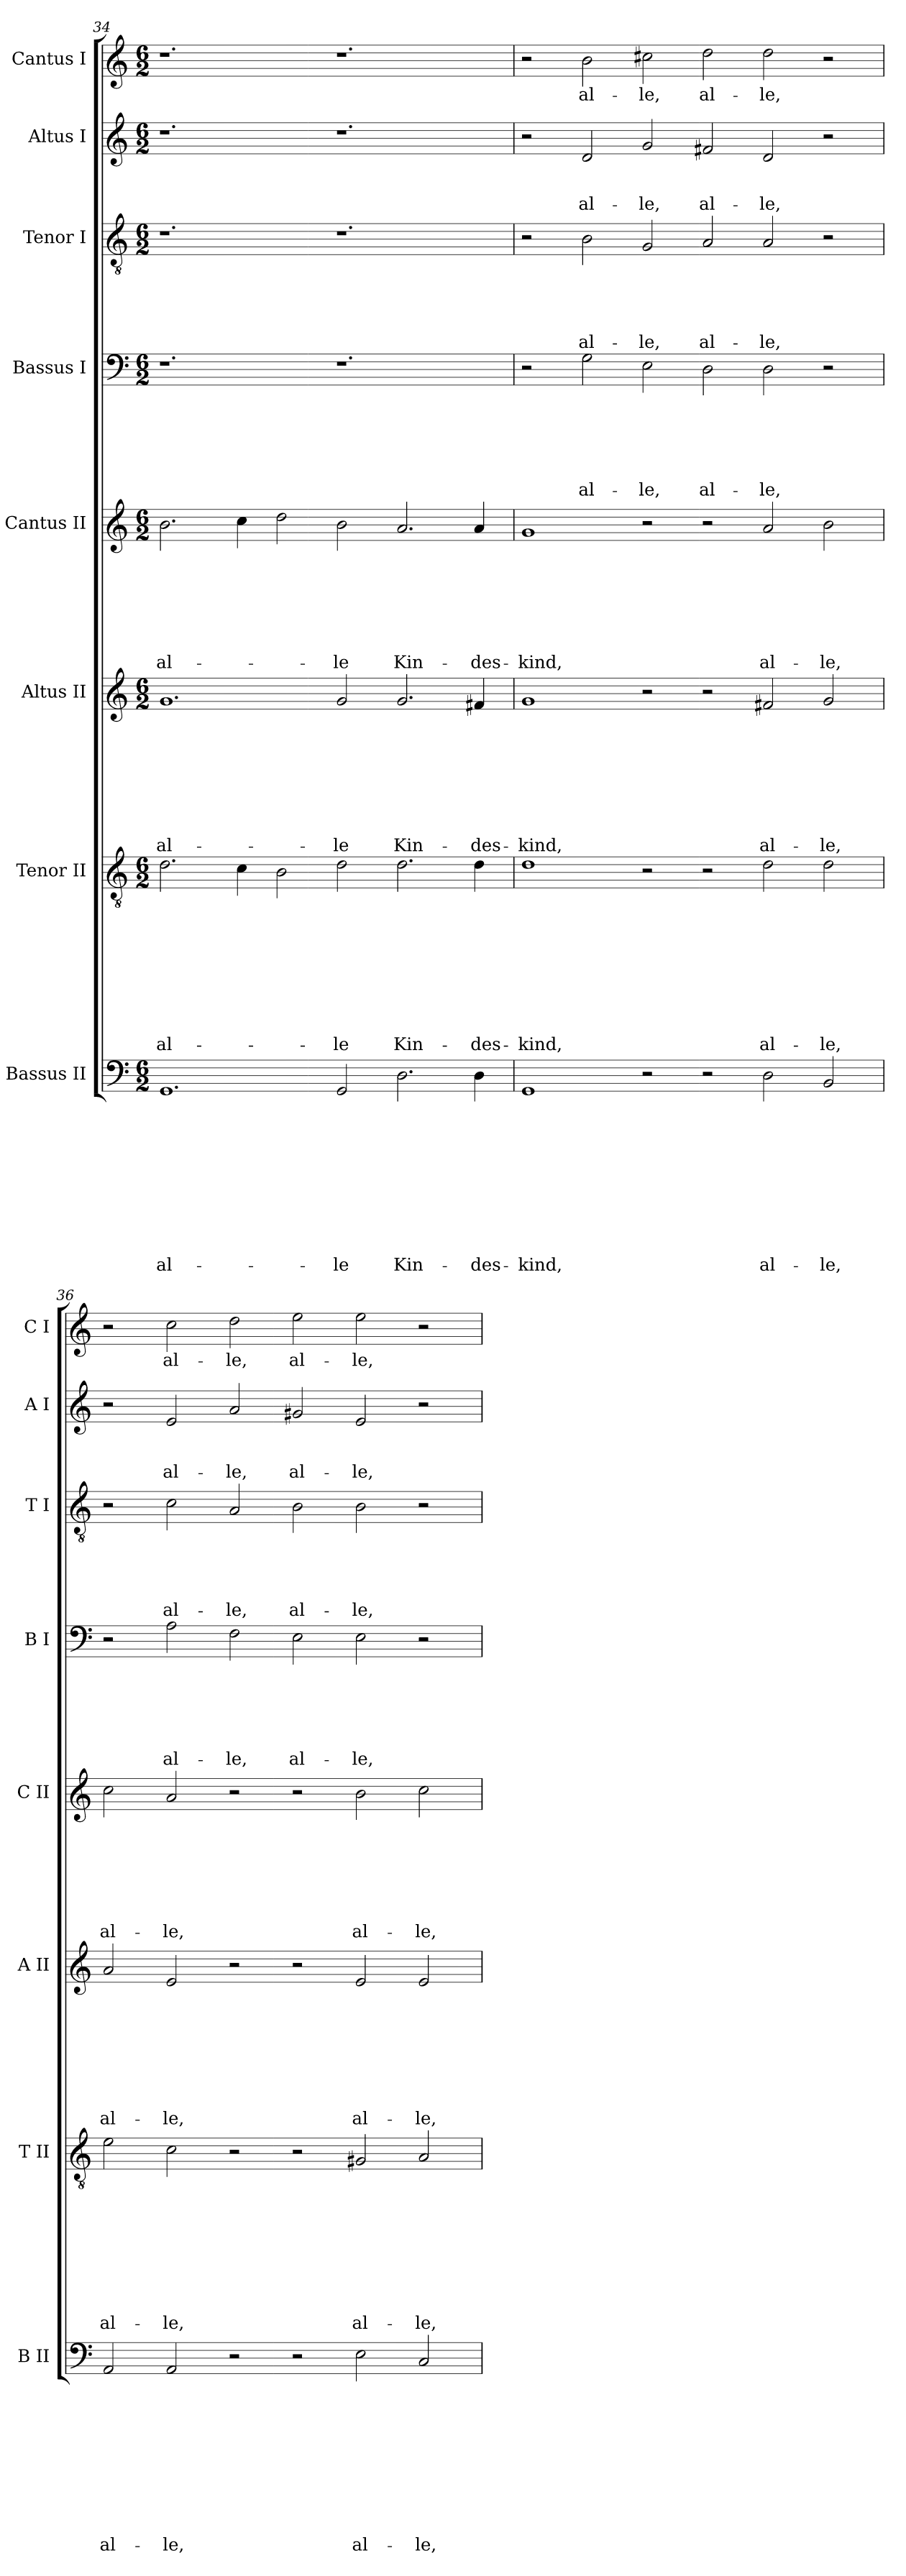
**kern	**text	**text	**text	**text	**text	**text	**text	**text	**text	**text	**kern	**text	**text	**text	**text	**text	**text	**text	**text	**text	**kern	**text	**text	**text	**text	**text	**text	**text	**text	**kern	**text	**text	**text	**text	**text	**text	**text	**kern	**text	**text	**text	**text	**text	**text	**kern	**text	**text	**text	**text	**text	**kern	**text	**text	**text	**kern	**text
*part8	*part8	*part8	*part8	*part8	*part8	*part8	*part8	*part8	*part8	*part8	*part7	*part7	*part7	*part7	*part7	*part7	*part7	*part7	*part7	*part7	*part6	*part6	*part6	*part6	*part6	*part6	*part6	*part6	*part6	*part5	*part5	*part5	*part5	*part5	*part5	*part5	*part5	*part4	*part4	*part4	*part4	*part4	*part4	*part4	*part3	*part3	*part3	*part3	*part3	*part3	*part2	*part2	*part2	*part2	*part1	*part1
*staff8	*staff8	*staff8	*staff8	*staff8	*staff8	*staff8	*staff8	*staff8	*staff8	*staff8	*staff7	*staff7	*staff7	*staff7	*staff7	*staff7	*staff7	*staff7	*staff7	*staff7	*staff6	*staff6	*staff6	*staff6	*staff6	*staff6	*staff6	*staff6	*staff6	*staff5	*staff5	*staff5	*staff5	*staff5	*staff5	*staff5	*staff5	*staff4	*staff4	*staff4	*staff4	*staff4	*staff4	*staff4	*staff3	*staff3	*staff3	*staff3	*staff3	*staff3	*staff2	*staff2	*staff2	*staff2	*staff1	*staff1
*I"Bassus II	*	*	*	*	*	*	*	*	*	*	*I"Tenor II	*	*	*	*	*	*	*	*	*	*I"Altus II	*	*	*	*	*	*	*	*	*I"Cantus II	*	*	*	*	*	*	*	*I"Bassus I	*	*	*	*	*	*	*I"Tenor I	*	*	*	*	*	*I"Altus I	*	*	*	*I"Cantus I	*
*I'B II	*	*	*	*	*	*	*	*	*	*	*I'T II	*	*	*	*	*	*	*	*	*	*I'A II	*	*	*	*	*	*	*	*	*I'C II	*	*	*	*	*	*	*	*I'B I	*	*	*	*	*	*	*I'T I	*	*	*	*	*	*I'A I	*	*	*	*I'C I	*
*clefF4	*	*	*	*	*	*	*	*	*	*	*clefGv2	*	*	*	*	*	*	*	*	*	*clefG2	*	*	*	*	*	*	*	*	*clefG2	*	*	*	*	*	*	*	*clefF4	*	*	*	*	*	*	*clefGv2	*	*	*	*	*	*clefG2	*	*	*	*clefG2	*
*k[]	*	*	*	*	*	*	*	*	*	*	*k[]	*	*	*	*	*	*	*	*	*	*k[]	*	*	*	*	*	*	*	*	*k[]	*	*	*	*	*	*	*	*k[]	*	*	*	*	*	*	*k[]	*	*	*	*	*	*k[]	*	*	*	*k[]	*
*C:	*	*	*	*	*	*	*	*	*	*	*C:	*	*	*	*	*	*	*	*	*	*C:	*	*	*	*	*	*	*	*	*C:	*	*	*	*	*	*	*	*C:	*	*	*	*	*	*	*C:	*	*	*	*	*	*C:	*	*	*	*C:	*
*M6/2	*	*	*	*	*	*	*	*	*	*	*M6/2	*	*	*	*	*	*	*	*	*	*M6/2	*	*	*	*	*	*	*	*	*M6/2	*	*	*	*	*	*	*	*M6/2	*	*	*	*	*	*	*M6/2	*	*	*	*	*	*M6/2	*	*	*	*M6/2	*
=34	=34	=34	=34	=34	=34	=34	=34	=34	=34	=34	=34	=34	=34	=34	=34	=34	=34	=34	=34	=34	=34	=34	=34	=34	=34	=34	=34	=34	=34	=34	=34	=34	=34	=34	=34	=34	=34	=34	=34	=34	=34	=34	=34	=34	=34	=34	=34	=34	=34	=34	=34	=34	=34	=34	=34	=34
!	!	!	!	!	!	!	!	!	!	!LO:LY:b	!	!	!	!	!	!	!	!	!	!LO:LY:b	!	!	!	!	!	!	!	!	!LO:LY:b	!	!	!	!	!	!	!	!LO:LY:b	!	!	!	!	!	!	!	!	!	!	!	!	!	!	!	!	!	!	!
1.GG	.	.	.	.	.	.	.	.	.	al-	2.d\	.	.	.	.	.	.	.	.	al-	1.g	.	.	.	.	.	.	.	al-	2.b\	.	.	.	.	.	.	al-	1.r	.	.	.	.	.	.	1.r	.	.	.	.	.	1.r	.	.	.	1.r	.
.	.	.	.	.	.	.	.	.	.	.	4c\	.	.	.	.	.	.	.	.	.	.	.	.	.	.	.	.	.	.	4cc\	.	.	.	.	.	.	.	.	.	.	.	.	.	.	.	.	.	.	.	.	.	.	.	.	.	.
.	.	.	.	.	.	.	.	.	.	.	2B\	.	.	.	.	.	.	.	.	.	.	.	.	.	.	.	.	.	.	2dd\	.	.	.	.	.	.	.	.	.	.	.	.	.	.	.	.	.	.	.	.	.	.	.	.	.	.
!	!	!	!	!	!	!	!	!	!	!LO:LY:b	!	!	!	!	!	!	!	!	!	!LO:LY:b	!	!	!	!	!	!	!	!	!LO:LY:b	!	!	!	!	!	!	!	!LO:LY:b	!	!	!	!	!	!	!	!	!	!	!	!	!	!	!	!	!	!	!
2GG/	.	.	.	.	.	.	.	.	.	-le	2d\	.	.	.	.	.	.	.	.	-le	2g/	.	.	.	.	.	.	.	-le	2b\	.	.	.	.	.	.	-le	1.r	.	.	.	.	.	.	1.r	.	.	.	.	.	1.r	.	.	.	1.r	.
!	!	!	!	!	!	!	!	!	!	!LO:LY:b	!	!	!	!	!	!	!	!	!	!LO:LY:b	!	!	!	!	!	!	!	!	!LO:LY:b	!	!	!	!	!	!	!	!LO:LY:b	!	!	!	!	!	!	!	!	!	!	!	!	!	!	!	!	!	!	!
2.D\	.	.	.	.	.	.	.	.	.	Kin-	2.d\	.	.	.	.	.	.	.	.	Kin-	2.g/	.	.	.	.	.	.	.	Kin-	2.a/	.	.	.	.	.	.	Kin-	.	.	.	.	.	.	.	.	.	.	.	.	.	.	.	.	.	.	.
!	!	!	!	!	!	!	!	!	!	!LO:LY:b	!	!	!	!	!	!	!	!	!	!LO:LY:b	!	!	!	!	!	!	!	!	!LO:LY:b	!	!	!	!	!	!	!	!LO:LY:b	!	!	!	!	!	!	!	!	!	!	!	!	!	!	!	!	!	!	!
4D\	.	.	.	.	.	.	.	.	.	-des-	4d\	.	.	.	.	.	.	.	.	-des-	4f#X/	.	.	.	.	.	.	.	-des-	4a/	.	.	.	.	.	.	-des-	.	.	.	.	.	.	.	.	.	.	.	.	.	.	.	.	.	.	.
=35	=35	=35	=35	=35	=35	=35	=35	=35	=35	=35	=35	=35	=35	=35	=35	=35	=35	=35	=35	=35	=35	=35	=35	=35	=35	=35	=35	=35	=35	=35	=35	=35	=35	=35	=35	=35	=35	=35	=35	=35	=35	=35	=35	=35	=35	=35	=35	=35	=35	=35	=35	=35	=35	=35	=35	=35
!	!	!	!	!	!	!	!	!	!	!LO:LY:b	!	!	!	!	!	!	!	!	!	!LO:LY:b	!	!	!	!	!	!	!	!	!LO:LY:b	!	!	!	!	!	!	!	!LO:LY:b	!	!	!	!	!	!	!	!	!	!	!	!	!	!	!	!	!	!	!
1GG	.	.	.	.	.	.	.	.	.	-kind,	1d	.	.	.	.	.	.	.	.	-kind,	1g	.	.	.	.	.	.	.	-kind,	1g	.	.	.	.	.	.	-kind,	2r	.	.	.	.	.	.	2r	.	.	.	.	.	2r	.	.	.	2r	.
!	!	!	!	!	!	!	!	!	!	!	!	!	!	!	!	!	!	!	!	!	!	!	!	!	!	!	!	!	!	!	!	!	!	!	!	!	!	!	!	!	!	!	!	!LO:LY:b	!	!	!	!	!	!LO:LY:b	!	!	!	!LO:LY:b	!	!LO:LY:b
.	.	.	.	.	.	.	.	.	.	.	.	.	.	.	.	.	.	.	.	.	.	.	.	.	.	.	.	.	.	.	.	.	.	.	.	.	.	2G\	.	.	.	.	.	al-	2B\	.	.	.	.	al-	2d/	.	.	al-	2b\	al-
!	!	!	!	!	!	!	!	!	!	!	!	!	!	!	!	!	!	!	!	!	!	!	!	!	!	!	!	!	!	!	!	!	!	!	!	!	!	!	!	!	!	!	!	!LO:LY:b	!	!	!	!	!	!LO:LY:b	!	!	!	!LO:LY:b	!	!LO:LY:b
2r	.	.	.	.	.	.	.	.	.	.	2r	.	.	.	.	.	.	.	.	.	2r	.	.	.	.	.	.	.	.	2r	.	.	.	.	.	.	.	2E\	.	.	.	.	.	-le,	2G/	.	.	.	.	-le,	2g/	.	.	-le,	2cc#X\	-le,
!	!	!	!	!	!	!	!	!	!	!	!	!	!	!	!	!	!	!	!	!	!	!	!	!	!	!	!	!	!	!	!	!	!	!	!	!	!	!	!	!	!	!	!	!LO:LY:b	!	!	!	!	!	!LO:LY:b	!	!	!	!LO:LY:b	!	!LO:LY:b
2r	.	.	.	.	.	.	.	.	.	.	2r	.	.	.	.	.	.	.	.	.	2r	.	.	.	.	.	.	.	.	2r	.	.	.	.	.	.	.	2D\	.	.	.	.	.	al-	2A/	.	.	.	.	al-	2f#X/	.	.	al-	2dd\	al-
!	!	!	!	!	!	!	!	!	!	!LO:LY:b	!	!	!	!	!	!	!	!	!	!LO:LY:b	!	!	!	!	!	!	!	!	!LO:LY:b	!	!	!	!	!	!	!	!LO:LY:b	!	!	!	!	!	!	!LO:LY:b	!	!	!	!	!	!LO:LY:b	!	!	!	!LO:LY:b	!	!LO:LY:b
2D\	.	.	.	.	.	.	.	.	.	al-	2d\	.	.	.	.	.	.	.	.	al-	2f#X/	.	.	.	.	.	.	.	al-	2a/	.	.	.	.	.	.	al-	2D\	.	.	.	.	.	-le,	2A/	.	.	.	.	-le,	2d/	.	.	-le,	2dd\	-le,
!	!	!	!	!	!	!	!	!	!	!LO:LY:b	!	!	!	!	!	!	!	!	!	!LO:LY:b	!	!	!	!	!	!	!	!	!LO:LY:b	!	!	!	!	!	!	!	!LO:LY:b	!	!	!	!	!	!	!	!	!	!	!	!	!	!	!	!	!	!	!
2BB/	.	.	.	.	.	.	.	.	.	-le,	2d\	.	.	.	.	.	.	.	.	-le,	2g/	.	.	.	.	.	.	.	-le,	2b\	.	.	.	.	.	.	-le,	2r	.	.	.	.	.	.	2r	.	.	.	.	.	2r	.	.	.	2r	.
=36	=36	=36	=36	=36	=36	=36	=36	=36	=36	=36	=36	=36	=36	=36	=36	=36	=36	=36	=36	=36	=36	=36	=36	=36	=36	=36	=36	=36	=36	=36	=36	=36	=36	=36	=36	=36	=36	=36	=36	=36	=36	=36	=36	=36	=36	=36	=36	=36	=36	=36	=36	=36	=36	=36	=36	=36
!	!	!	!	!	!	!	!	!	!	!LO:LY:b	!	!	!	!	!	!	!	!	!	!LO:LY:b	!	!	!	!	!	!	!	!	!LO:LY:b	!	!	!	!	!	!	!	!LO:LY:b	!	!	!	!	!	!	!	!	!	!	!	!	!	!	!	!	!	!	!
2AA/	.	.	.	.	.	.	.	.	.	al-	2e\	.	.	.	.	.	.	.	.	al-	2a/	.	.	.	.	.	.	.	al-	2cc\	.	.	.	.	.	.	al-	2r	.	.	.	.	.	.	2r	.	.	.	.	.	2r	.	.	.	2r	.
!	!	!	!	!	!	!	!	!	!	!LO:LY:b	!	!	!	!	!	!	!	!	!	!LO:LY:b	!	!	!	!	!	!	!	!	!LO:LY:b	!	!	!	!	!	!	!	!LO:LY:b	!	!	!	!	!	!	!LO:LY:b	!	!	!	!	!	!LO:LY:b	!	!	!	!LO:LY:b	!	!LO:LY:b
2AA/	.	.	.	.	.	.	.	.	.	-le,	2c\	.	.	.	.	.	.	.	.	-le,	2e/	.	.	.	.	.	.	.	-le,	2a/	.	.	.	.	.	.	-le,	2A\	.	.	.	.	.	al-	2c\	.	.	.	.	al-	2e/	.	.	al-	2cc\	al-
!	!	!	!	!	!	!	!	!	!	!	!	!	!	!	!	!	!	!	!	!	!	!	!	!	!	!	!	!	!	!	!	!	!	!	!	!	!	!	!	!	!	!	!	!LO:LY:b	!	!	!	!	!	!LO:LY:b	!	!	!	!LO:LY:b	!	!LO:LY:b
2r	.	.	.	.	.	.	.	.	.	.	2r	.	.	.	.	.	.	.	.	.	2r	.	.	.	.	.	.	.	.	2r	.	.	.	.	.	.	.	2F\	.	.	.	.	.	-le,	2A/	.	.	.	.	-le,	2a/	.	.	-le,	2dd\	-le,
!	!	!	!	!	!	!	!	!	!	!	!	!	!	!	!	!	!	!	!	!	!	!	!	!	!	!	!	!	!	!	!	!	!	!	!	!	!	!	!	!	!	!	!	!LO:LY:b	!	!	!	!	!	!LO:LY:b	!	!	!	!LO:LY:b	!	!LO:LY:b
2r	.	.	.	.	.	.	.	.	.	.	2r	.	.	.	.	.	.	.	.	.	2r	.	.	.	.	.	.	.	.	2r	.	.	.	.	.	.	.	2E\	.	.	.	.	.	al-	2B\	.	.	.	.	al-	2g#X/	.	.	al-	2ee\	al-
!	!	!	!	!	!	!	!	!	!	!LO:LY:b	!	!	!	!	!	!	!	!	!	!LO:LY:b	!	!	!	!	!	!	!	!	!LO:LY:b	!	!	!	!	!	!	!	!LO:LY:b	!	!	!	!	!	!	!LO:LY:b	!	!	!	!	!	!LO:LY:b	!	!	!	!LO:LY:b	!	!LO:LY:b
2E\	.	.	.	.	.	.	.	.	.	al-	2G#X/	.	.	.	.	.	.	.	.	al-	2e/	.	.	.	.	.	.	.	al-	2b\	.	.	.	.	.	.	al-	2E\	.	.	.	.	.	-le,	2B\	.	.	.	.	-le,	2e/	.	.	-le,	2ee\	-le,
!	!	!	!	!	!	!	!	!	!	!LO:LY:b	!	!	!	!	!	!	!	!	!	!LO:LY:b	!	!	!	!	!	!	!	!	!LO:LY:b	!	!	!	!	!	!	!	!LO:LY:b	!	!	!	!	!	!	!	!	!	!	!	!	!	!	!	!	!	!	!
2C/	.	.	.	.	.	.	.	.	.	-le,	2A/	.	.	.	.	.	.	.	.	-le,	2e/	.	.	.	.	.	.	.	-le,	2cc\	.	.	.	.	.	.	-le,	2r	.	.	.	.	.	.	2r	.	.	.	.	.	2r	.	.	.	2r	.
=	=	=	=	=	=	=	=	=	=	=	=	=	=	=	=	=	=	=	=	=	=	=	=	=	=	=	=	=	=	=	=	=	=	=	=	=	=	=	=	=	=	=	=	=	=	=	=	=	=	=	=	=	=	=	=	=
*-	*-	*-	*-	*-	*-	*-	*-	*-	*-	*-	*-	*-	*-	*-	*-	*-	*-	*-	*-	*-	*-	*-	*-	*-	*-	*-	*-	*-	*-	*-	*-	*-	*-	*-	*-	*-	*-	*-	*-	*-	*-	*-	*-	*-	*-	*-	*-	*-	*-	*-	*-	*-	*-	*-	*-	*-
